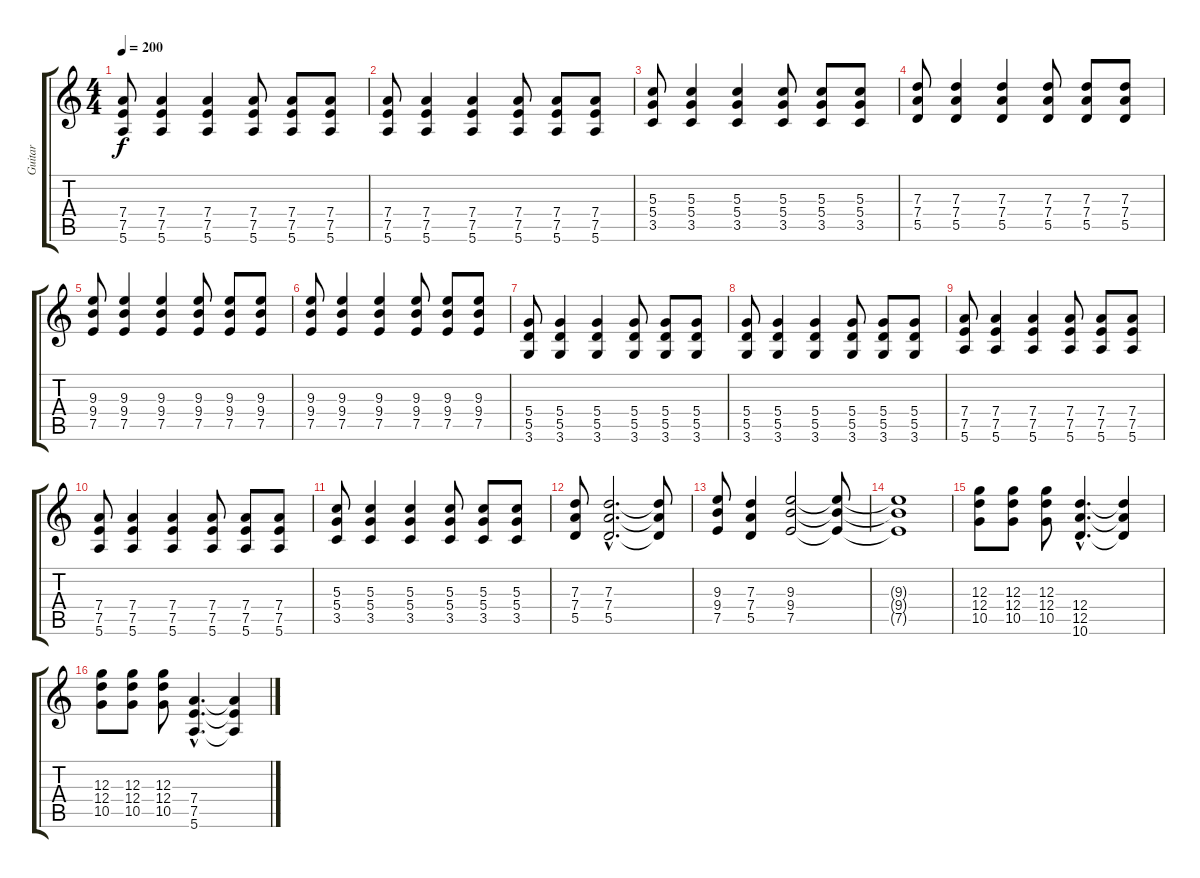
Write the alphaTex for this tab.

\track ("Guitar" "Guitar") {instrument distortionguitar}
\staff {score tabs}
\tuning (E4 B3 G3 D3 A2 E2) {hide}
\ts (4 4)
\tempo 200
\clef g2
\ks c
(7.4 7.5 5.6).8{dy f} (7.4 7.5 5.6).4 (7.4 7.5 5.6).4 (7.4 7.5 5.6).8 (7.4 7.5 5.6).8 (7.4 7.5 5.6).8 |
(7.4 7.5 5.6).8 (7.4 7.5 5.6).4 (7.4 7.5 5.6).4 (7.4 7.5 5.6).8 (7.4 7.5 5.6).8 (7.4 7.5 5.6).8 |
(5.3 5.4 3.5).8 (5.3 5.4 3.5).4 (5.3 5.4 3.5).4 (5.3 5.4 3.5).8 (5.3 5.4 3.5).8 (5.3 5.4 3.5).8 |
(7.3 7.4 5.5).8 (7.3 7.4 5.5).4 (7.3 7.4 5.5).4 (7.3 7.4 5.5).8 (7.3 7.4 5.5).8 (7.3 7.4 5.5).8 |
(9.3 9.4 7.5).8 (9.3 9.4 7.5).4 (9.3 9.4 7.5).4 (9.3 9.4 7.5).8 (9.3 9.4 7.5).8 (9.3 9.4 7.5).8 |
(9.3 9.4 7.5).8 (9.3 9.4 7.5).4 (9.3 9.4 7.5).4 (9.3 9.4 7.5).8 (9.3 9.4 7.5).8 (9.3 9.4 7.5).8 |
(5.4 5.5 3.6).8 (5.4 5.5 3.6).4 (5.4 5.5 3.6).4 (5.4 5.5 3.6).8 (5.4 5.5 3.6).8 (5.4 5.5 3.6).8 |
(5.4 5.5 3.6).8 (5.4 5.5 3.6).4 (5.4 5.5 3.6).4 (5.4 5.5 3.6).8 (5.4 5.5 3.6).8 (5.4 5.5 3.6).8 |
(7.4 7.5 5.6).8 (7.4 7.5 5.6).4 (7.4 7.5 5.6).4 (7.4 7.5 5.6).8 (7.4 7.5 5.6).8 (7.4 7.5 5.6).8 |
(7.4 7.5 5.6).8 (7.4 7.5 5.6).4 (7.4 7.5 5.6).4 (7.4 7.5 5.6).8 (7.4 7.5 5.6).8 (7.4 7.5 5.6).8 |
(5.3 5.4 3.5).8 (5.3 5.4 3.5).4 (5.3 5.4 3.5).4 (5.3 5.4 3.5).8 (5.3 5.4 3.5).8 (5.3 5.4 3.5).8 |
(7.3 7.4 5.5).8 (7.3{hac} 7.4{hac} 5.5{hac}).2{d} (7.3{t} 7.4{t} 5.5{t}).8 |
(9.3 9.4 7.5).8 (7.3 7.4 5.5).4 (9.3 9.4 7.5).2 (9.3{t} 9.4{t} 7.5{t}).8 |
(9.3{t} 9.4{t} 7.5{t}).1 |
(12.3 12.4 10.5).8 (12.3 12.4 10.5).8 (12.3 12.4 10.5).8 (12.4{hac} 12.5{hac} 10.6{hac}).4{d} (12.4{t} 12.5{t} 10.6{t}).4 |
(12.3 12.4 10.5).8 (12.3 12.4 10.5).8 (12.3 12.4 10.5).8 (7.4{hac} 7.5{hac} 5.6{hac}).4{d} (7.4{t} 7.5{t} 5.6{t}).4
